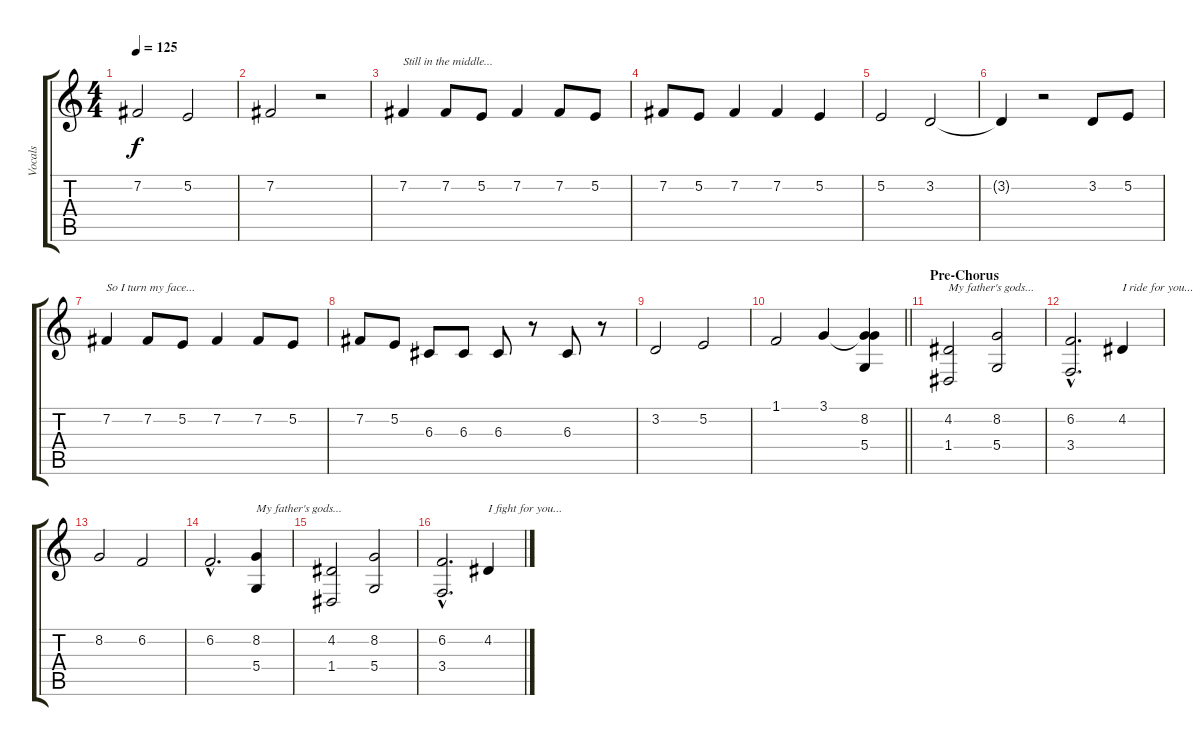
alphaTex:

\track ("Vocals" "Vocals") {instrument choiraahs}
\staff {score tabs}
\tuning (E4 B3 G3 D3 A2 D2) {hide}
\ts (4 4)
\tempo 125
\clef g2
\ks c
7.2.2{dy f} 5.2.2 |
7.2.2 r.2 |
7.2.4{txt "Still in the middle..."} 7.2.8 5.2.8 7.2.4 7.2.8 5.2.8 |
7.2.8 5.2.8 7.2.4 7.2.4 5.2.4 |
5.2.2 3.2.2 |
3.2{t}.4 r.2 3.2.8 5.2.8 |
7.2.4{txt "So I turn my face..."} 7.2.8 5.2.8 7.2.4 7.2.8 5.2.8 |
7.2.8 5.2.8 6.3.8 6.3.8 6.3.8 r.8 6.3.8 r.8 |
3.2.2 5.2.2 |
\barLineRight lightlight
1.1.2 3.1.4 (3.1{t} 8.2 5.4).4 |
\section ("" "Pre-Chorus")
(4.2 1.4).2{txt "My father's gods..."} (8.2 5.4).2 |
(6.2{hac} 3.4{hac}).2{d} 4.2.4{txt "I ride for you..."} |
8.2.2 6.2.2 |
6.2{hac}.2{d} (8.2 5.4).4{txt "My father's gods..."} |
(4.2 1.4).2 (8.2 5.4).2 |
(6.2{hac} 3.4{hac}).2{d} 4.2.4{txt "I fight for you..."}
